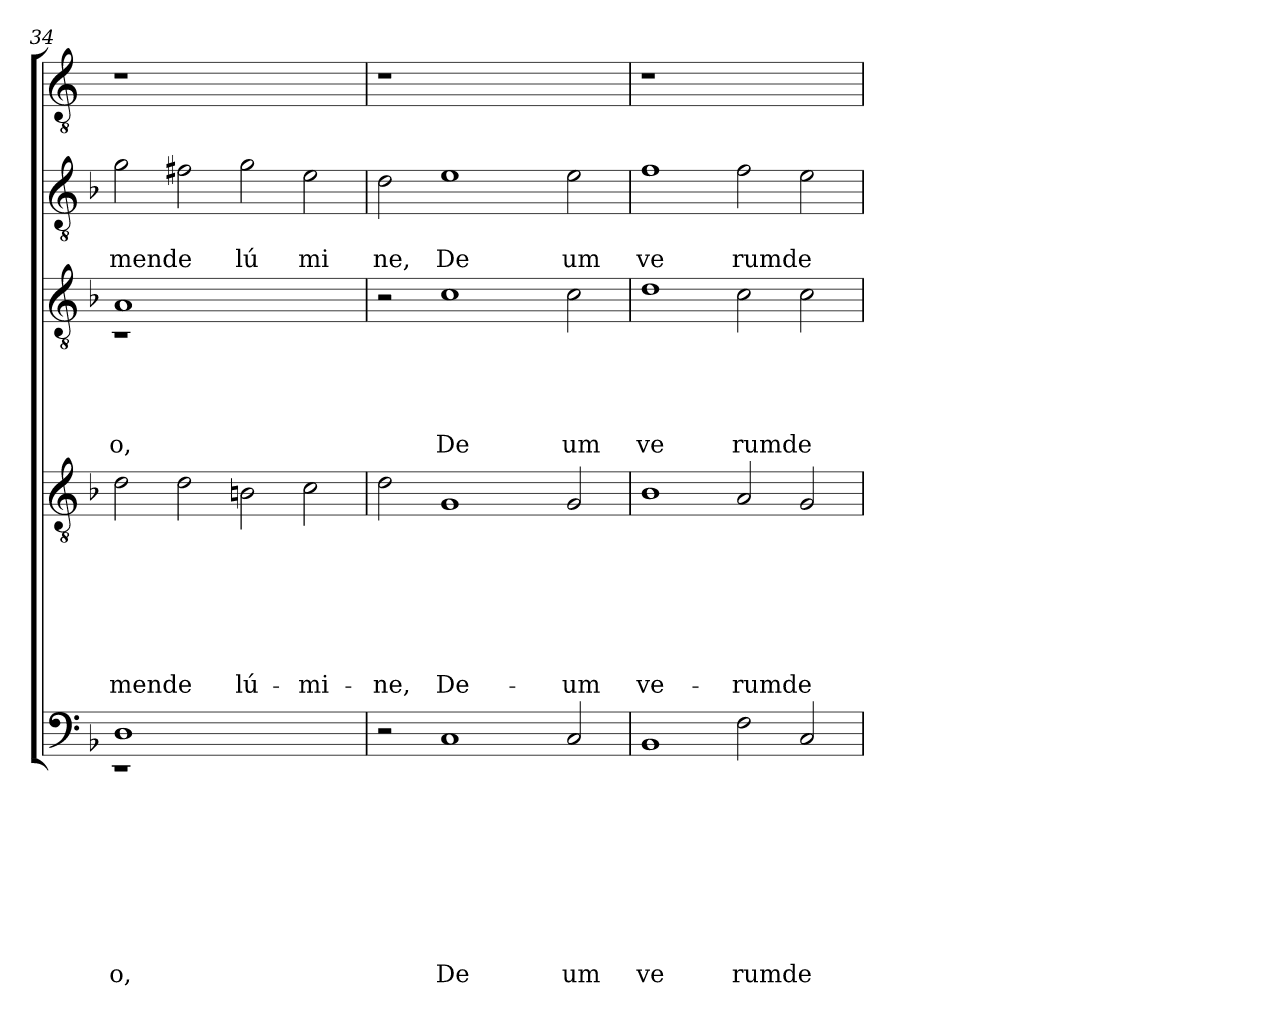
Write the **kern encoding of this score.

**kern	**text	**text	**text	**text	**text	**text	**text	**text	**text	**kern	**text	**text	**text	**text	**text	**text	**text	**kern	**text	**text	**text	**text	**text	**kern	**text	**text	**kern
*part5	*part5	*part5	*part5	*part5	*part5	*part5	*part5	*part5	*part5	*part4	*part4	*part4	*part4	*part4	*part4	*part4	*part4	*part3	*part3	*part3	*part3	*part3	*part3	*part2	*part2	*part2	*part1
*staff5	*staff5	*staff5	*staff5	*staff5	*staff5	*staff5	*staff5	*staff5	*staff5	*staff4	*staff4	*staff4	*staff4	*staff4	*staff4	*staff4	*staff4	*staff3	*staff3	*staff3	*staff3	*staff3	*staff3	*staff2	*staff2	*staff2	*staff1
*clefF4	*	*	*	*	*	*	*	*	*	*clefGv2	*	*	*	*	*	*	*	*clefGv2	*	*	*	*	*	*clefGv2	*	*	*clefGv2
*k[b-]	*	*	*	*	*	*	*	*	*	*k[b-]	*	*	*	*	*	*	*	*k[b-]	*	*	*	*	*	*k[b-]	*	*	*k[]
*F:	*	*	*	*	*	*	*	*	*	*F:	*	*	*	*	*	*	*	*F:	*	*	*	*	*	*F:	*	*	*C:
=34	=34	=34	=34	=34	=34	=34	=34	=34	=34	=34	=34	=34	=34	=34	=34	=34	=34	=34	=34	=34	=34	=34	=34	=34	=34	=34	=34
*^	*	*	*	*	*	*	*	*	*	*	*	*	*	*	*	*	*	*^	*	*	*	*	*	*	*	*	*
!	!LO:N:vis=1	!	!	!	!	!	!	!	!	!LO:LY:b	!	!	!	!	!	!	!	!LO:LY:b	!	!LO:N:vis=1	!	!	!	!	!LO:LY:b	!	!	!LO:LY:b	!
1D	0rEE	.	.	.	.	.	.	.	.	o,	2d\	.	.	.	.	.	.	-mende	1A	0rC	.	.	.	.	o,	2g\	.	mende	1r
.	.	.	.	.	.	.	.	.	.	.	2d\	.	.	.	.	.	.	.	.	.	.	.	.	.	.	2f#\	.	.	.
!	!	!	!	!	!	!	!	!	!	!	!	!	!	!	!	!	!	!LO:LY:b	!	!	!	!	!	!	!	!	!	!LO:LY:b	!
1ryy	.	.	.	.	.	.	.	.	.	.	2Bn\	.	.	.	.	.	.	lú-	1ryy	.	.	.	.	.	.	2g\	.	lú	1ryy
!	!	!	!	!	!	!	!	!	!	!	!	!	!	!	!	!	!	!LO:LY:b	!	!	!	!	!	!	!	!	!	!LO:LY:b	!
.	.	.	.	.	.	.	.	.	.	.	2c\	.	.	.	.	.	.	-mi-	.	.	.	.	.	.	.	2e\	.	mi	.
*v	*v	*	*	*	*	*	*	*	*	*	*	*	*	*	*	*	*	*	*v	*v	*	*	*	*	*	*	*	*	*
=35	=35	=35	=35	=35	=35	=35	=35	=35	=35	=35	=35	=35	=35	=35	=35	=35	=35	=35	=35	=35	=35	=35	=35	=35	=35	=35	=35
!	!	!	!	!	!	!	!	!	!	!	!	!	!	!	!	!	!LO:LY:b	!	!	!	!	!	!	!	!	!LO:LY:b	!
2r	.	.	.	.	.	.	.	.	.	2d\	.	.	.	.	.	.	-ne,	2r	.	.	.	.	.	2d\	.	ne,	1r
!	!	!	!	!	!	!	!	!	!LO:LY:b	!	!	!	!	!	!	!	!LO:LY:b	!	!	!	!	!	!LO:LY:b	!	!	!LO:LY:b	!
1C	.	.	.	.	.	.	.	.	De	1G	.	.	.	.	.	.	De-	1c	.	.	.	.	De	1e	.	De	.
.	.	.	.	.	.	.	.	.	.	.	.	.	.	.	.	.	.	.	.	.	.	.	.	.	.	.	1ryy
!	!	!	!	!	!	!	!	!	!LO:LY:b	!	!	!	!	!	!	!	!LO:LY:b	!	!	!	!	!	!LO:LY:b	!	!	!LO:LY:b	!
2C/	.	.	.	.	.	.	.	.	um	2G/	.	.	.	.	.	.	-um	2c\	.	.	.	.	um	2e\	.	um	.
=36	=36	=36	=36	=36	=36	=36	=36	=36	=36	=36	=36	=36	=36	=36	=36	=36	=36	=36	=36	=36	=36	=36	=36	=36	=36	=36	=36
!	!	!	!	!	!	!	!	!	!LO:LY:b	!	!	!	!	!	!	!	!LO:LY:b	!	!	!	!	!	!LO:LY:b	!	!	!LO:LY:b	!
1BB-	.	.	.	.	.	.	.	.	ve	1B-	.	.	.	.	.	.	ve-	1d	.	.	.	.	ve	1f	.	ve	1r
!	!	!	!	!	!	!	!	!	!LO:LY:b	!	!	!	!	!	!	!	!LO:LY:b	!	!	!	!	!	!LO:LY:b	!	!	!LO:LY:b	!
2F\	.	.	.	.	.	.	.	.	rumde	2A/	.	.	.	.	.	.	-rumde	2c\	.	.	.	.	rumde	2f\	.	rumde	1ryy
2C/	.	.	.	.	.	.	.	.	.	2G/	.	.	.	.	.	.	.	2c\	.	.	.	.	.	2e\	.	.	.
=	=	=	=	=	=	=	=	=	=	=	=	=	=	=	=	=	=	=	=	=	=	=	=	=	=	=	=
*-	*-	*-	*-	*-	*-	*-	*-	*-	*-	*-	*-	*-	*-	*-	*-	*-	*-	*-	*-	*-	*-	*-	*-	*-	*-	*-	*-
